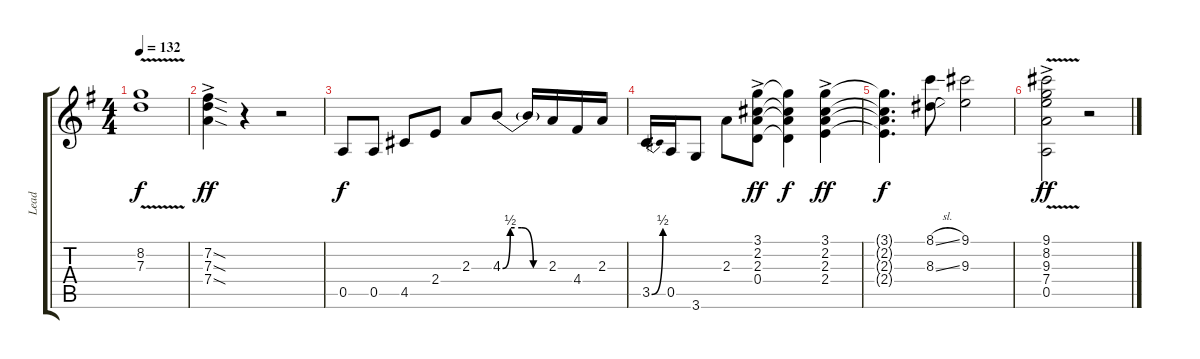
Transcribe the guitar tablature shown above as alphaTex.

\track ("Lead" "Lead") {instrument overdrivenguitar}
\staff {score tabs}
\tuning (E4 B3 G3 D3 A2 E2) {hide}
\ts (4 4)
\tempo 132
\clef g2
\ks g
(8.2{v t} 7.3{v t}).1{dy f} |
(7.2{sod ac} 7.3{sod ac} 7.4{sod ac}).4{dy ff} r.4 r.2 |
0.5.8{dy f} 0.5.8 4.5.8 2.4.8 2.3.8 4.3{be (custom 0 0 10 2 25 2 40 0 60 0)}.8 4.3{t}.16 2.3.16 4.4.16 2.3.16 |
3.5{be (bend 0 0 60 2)}.16 0.5.16 3.6.8 2.3.8 (3.1{ac} 2.2{ac} 2.3{ac} 0.4{ac}).8{dy ff} (3.1{t} 2.2{t} 2.3{t} 0.4{t}).4{dy f} (3.1{ac} 2.2{ac} 2.3{ac} 2.4{ac}).4{dy ff} |
(3.1{t} 2.2{t} 2.3{t} 2.4{t}).4{d dy f} (8.1{sl} 8.3{sl}).8 (9.1 9.3).2 |
(9.1{v ac} 8.2{v ac} 9.3{v ac} 7.4{v ac} 0.5{v ac}).2{dy ff} r.2
